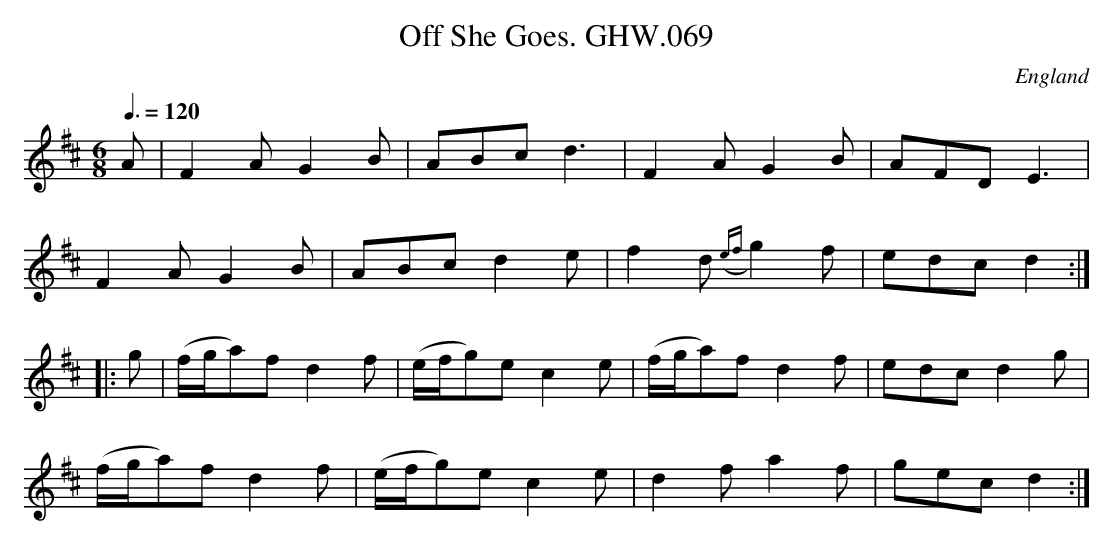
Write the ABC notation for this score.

X:1
T:Off She Goes. GHW.069
L:1/8
M:6/8
O:England
Q:3/8=120
K:D
A|F2A G2B|ABc d3|F2AG2B|AFD E3|!
F2AG2B|ABc d2e|f2d({ef}g2)f|edc d2:|!
|:g|(f/g/a)f d2f|(e/f/g)e c2 e|(f/g/a)fd2f|edc d2 g|!
(f/g/a)f d2f|(e/f/g)e c2 e|d2f a2 f|gec d2:|
